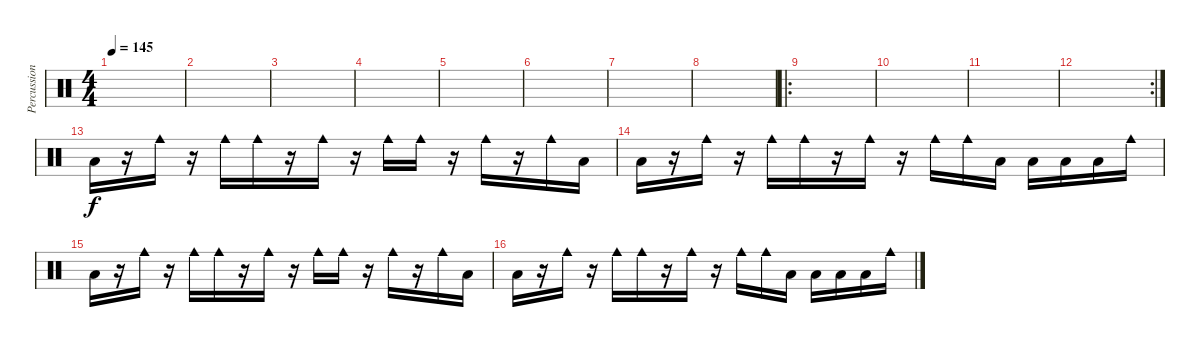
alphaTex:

\track ("Percussion" "Percussion") {instrument percussion}
\staff {score}
\articulation defaults
\ts (4 4)
\tempo 145
\clef neutral
\ks c
|
|
|
|
|
|
|
|
\ro
|
|
|
\rc 2
|
"Low Floor Tom (hit)".16 r.16 "Cowbell medium (hit)".16 r.16 "Cowbell medium (hit)".16 "Cowbell medium (hit)".16 r.16 "Cowbell medium (hit)".16 r.16 "Cowbell medium (hit)".16 "Cowbell medium (hit)".16 r.16 "Cowbell medium (hit)".16 r.16 "Cowbell medium (hit)".16 "Low Floor Tom (hit)".16 |
"Low Floor Tom (hit)".16 r.16 "Cowbell medium (hit)".16 r.16 "Cowbell medium (hit)".16 "Cowbell medium (hit)".16 r.16 "Cowbell medium (hit)".16 r.16 "Cowbell medium (hit)".16 "Cowbell medium (hit)".16 "Low Floor Tom (hit)".16 "Low Floor Tom (hit)".16 "Low Floor Tom (hit)".16 "Low Floor Tom (hit)".16 "Cowbell medium (hit)".16 |
"Low Floor Tom (hit)".16 r.16 "Cowbell medium (hit)".16 r.16 "Cowbell medium (hit)".16 "Cowbell medium (hit)".16 r.16 "Cowbell medium (hit)".16 r.16 "Cowbell medium (hit)".16 "Cowbell medium (hit)".16 r.16 "Cowbell medium (hit)".16 r.16 "Cowbell medium (hit)".16 "Low Floor Tom (hit)".16 |
"Low Floor Tom (hit)".16 r.16 "Cowbell medium (hit)".16 r.16 "Cowbell medium (hit)".16 "Cowbell medium (hit)".16 r.16 "Cowbell medium (hit)".16 r.16 "Cowbell medium (hit)".16 "Cowbell medium (hit)".16 "Low Floor Tom (hit)".16 "Low Floor Tom (hit)".16 "Low Floor Tom (hit)".16 "Low Floor Tom (hit)".16 "Cowbell medium (hit)".16
